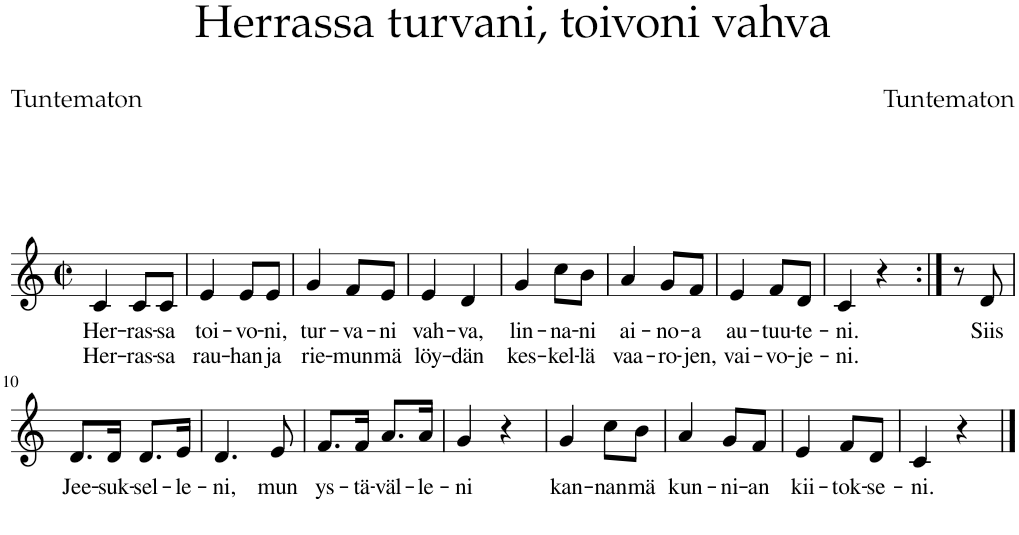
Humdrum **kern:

**kern	**text	**text
*part1	*part1	*part1
*staff1	*staff1	*staff1
*I"Staff	*	*
*clefG2	*	*
*k[]	*	*
*M2/2	*	*
*met(c|)	*	*
=1	=1	=1
!	!LO:LY:b	!LO:LY:b
4c/	Her-	Her-
!	!LO:LY:b	!LO:LY:b
8c/L	-ras-	-ras-
!	!LO:LY:b	!LO:LY:b
8c/J	-sa	-sa
=2	=2	=2
!	!LO:LY:b	!LO:LY:b
4e/	toi-	rau-
!	!LO:LY:b	!LO:LY:b
8e/L	-vo-	-han
!	!LO:LY:b	!LO:LY:b
8e/J	-ni,	ja
=3	=3	=3
!	!LO:LY:b	!LO:LY:b
4g/	tur-	rie-
!	!LO:LY:b	!LO:LY:b
8f/L	-va-	-mun
!	!LO:LY:b	!LO:LY:b
8e/J	-ni	mä
=4	=4	=4
!	!LO:LY:b	!LO:LY:b
4e/	vah-	löy-
!	!LO:LY:b	!LO:LY:b
4d/	-va,	-dän
=5	=5	=5
!	!LO:LY:b	!LO:LY:b
4g/	lin-	kes-
!	!LO:LY:b	!LO:LY:b
8cc\L	-na-	-kel-
!	!LO:LY:b	!LO:LY:b
8b\J	-ni	-lä
=6	=6	=6
!	!LO:LY:b	!LO:LY:b
4a/	ai-	vaa-
!	!LO:LY:b	!LO:LY:b
8g/L	-no-	-ro-
!	!LO:LY:b	!LO:LY:b
8f/J	-a	-jen,
=7	=7	=7
!	!LO:LY:b	!LO:LY:b
4e/	au-	vai-
!	!LO:LY:b	!LO:LY:b
8f/L	-tuu-	-vo-
!	!LO:LY:b	!LO:LY:b
8d/J	-te-	-je-
=8	=8	=8
!	!LO:LY:b	!LO:LY:b
4c/	-ni.	-ni.
4r	.	.
=9:|!	=9:|!	=9:|!
8r	.	.
!	!LO:LY:b	!
8d/	Siis	.
!!LO:LB:g=z
=10	=10	=10
!	!LO:LY:b	!
8.d/L	Jee-	.
!	!LO:LY:b	!
16d/Jk	-suk-	.
!	!LO:LY:b	!
8.d/L	-sel-	.
!	!LO:LY:b	!
16e/Jk	-le-	.
=11	=11	=11
!	!LO:LY:b	!
4.d/	-ni,	.
!	!LO:LY:b	!
8e/	mun	.
=12	=12	=12
!	!LO:LY:b	!
8.f/L	ys-	.
!	!LO:LY:b	!
16f/Jk	-tä-	.
!	!LO:LY:b	!
8.a/L	-väl-	.
!	!LO:LY:b	!
16a/Jk	-le-	.
=13	=13	=13
!	!LO:LY:b	!
4g/	-ni	.
4r	.	.
=14	=14	=14
!	!LO:LY:b	!
4g/	kan-	.
!	!LO:LY:b	!
8cc\L	-nan	.
!	!LO:LY:b	!
8b\J	mä	.
=15	=15	=15
!	!LO:LY:b	!
4a/	kun-	.
!	!LO:LY:b	!
8g/L	-ni-	.
!	!LO:LY:b	!
8f/J	-an	.
=16	=16	=16
!	!LO:LY:b	!
4e/	kii-	.
!	!LO:LY:b	!
8f/L	-tok-	.
!	!LO:LY:b	!
8d/J	-se-	.
=17	=17	=17
!	!LO:LY:b	!
4c/	-ni.	.
4r	.	.
==	==	==
*-	*-	*-
